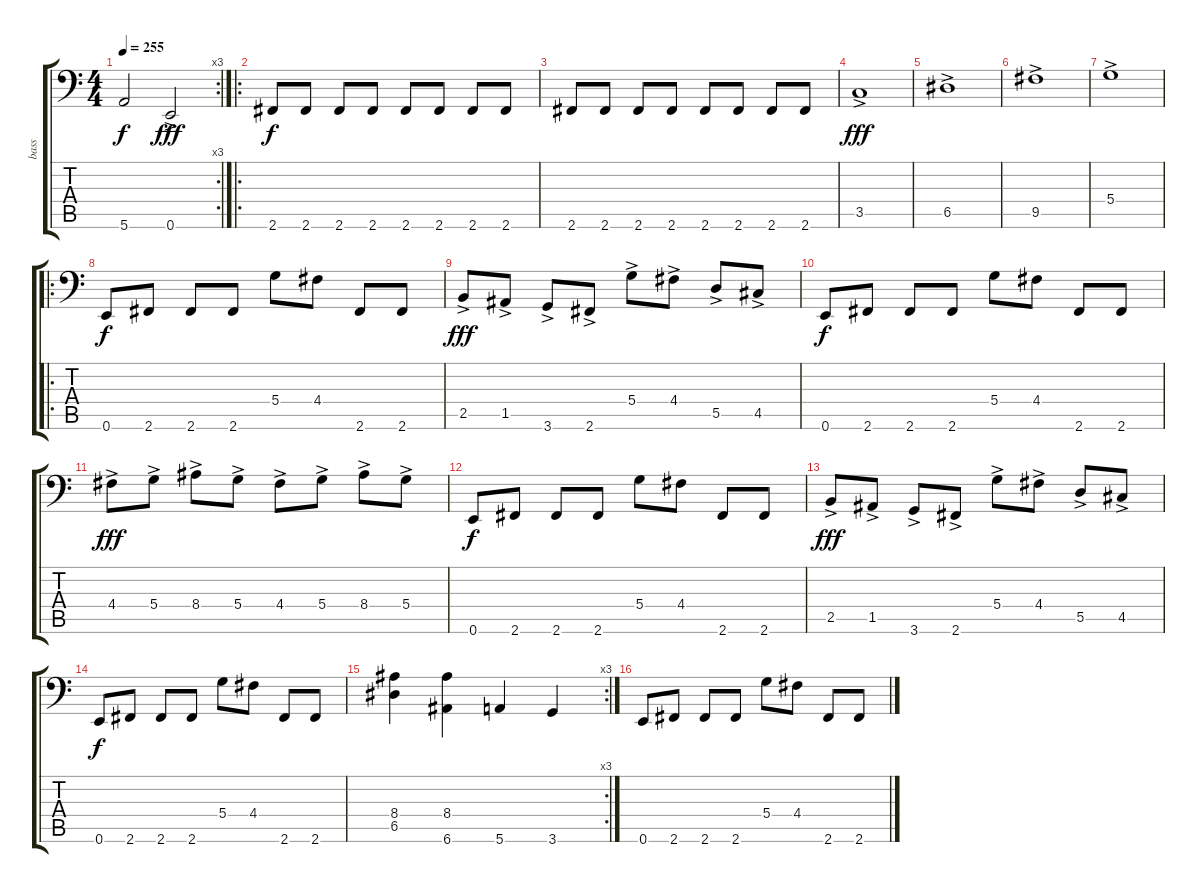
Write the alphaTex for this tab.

\track ("bass" "bass") {instrument electricbasspick}
\staff {score tabs}
\tuning (E3 B2 G2 D2 A1 E1) {hide}
\rc 3
\ts (4 4)
\tempo 255
\clef f4
\ks c
5.6.2{dy f} 0.6{ac}.2{dy fff} |
\ro
2.6.8{dy f} 2.6.8 2.6.8 2.6.8 2.6.8 2.6.8 2.6.8 2.6.8 |
2.6.8 2.6.8 2.6.8 2.6.8 2.6.8 2.6.8 2.6.8 2.6.8 |
3.5{ac}.1{dy fff} |
6.5{ac}.1 |
9.5{ac}.1 |
5.4{ac}.1 |
\ro
0.6.8{dy f} 2.6.8 2.6.8 2.6.8 5.4.8 4.4.8 2.6.8 2.6.8 |
2.5{ac}.8{dy fff} 1.5{ac}.8 3.6{ac}.8 2.6{ac}.8 5.4{ac}.8 4.4{ac}.8 5.5{ac}.8 4.5{ac}.8 |
0.6.8{dy f} 2.6.8 2.6.8 2.6.8 5.4.8 4.4.8 2.6.8 2.6.8 |
4.4{ac}.8{dy fff} 5.4{ac}.8 8.4{ac}.8 5.4{ac}.8 4.4{ac}.8 5.4{ac}.8 8.4{ac}.8 5.4{ac}.8 |
0.6.8{dy f} 2.6.8 2.6.8 2.6.8 5.4.8 4.4.8 2.6.8 2.6.8 |
2.5{ac}.8{dy fff} 1.5{ac}.8 3.6{ac}.8 2.6{ac}.8 5.4{ac}.8 4.4{ac}.8 5.5{ac}.8 4.5{ac}.8 |
0.6.8{dy f} 2.6.8 2.6.8 2.6.8 5.4.8 4.4.8 2.6.8 2.6.8 |
\rc 3
(8.4 6.5).4 (8.4 6.6).4 5.6.4 3.6.4 |
0.6.8 2.6.8 2.6.8 2.6.8 5.4.8 4.4.8 2.6.8 2.6.8
